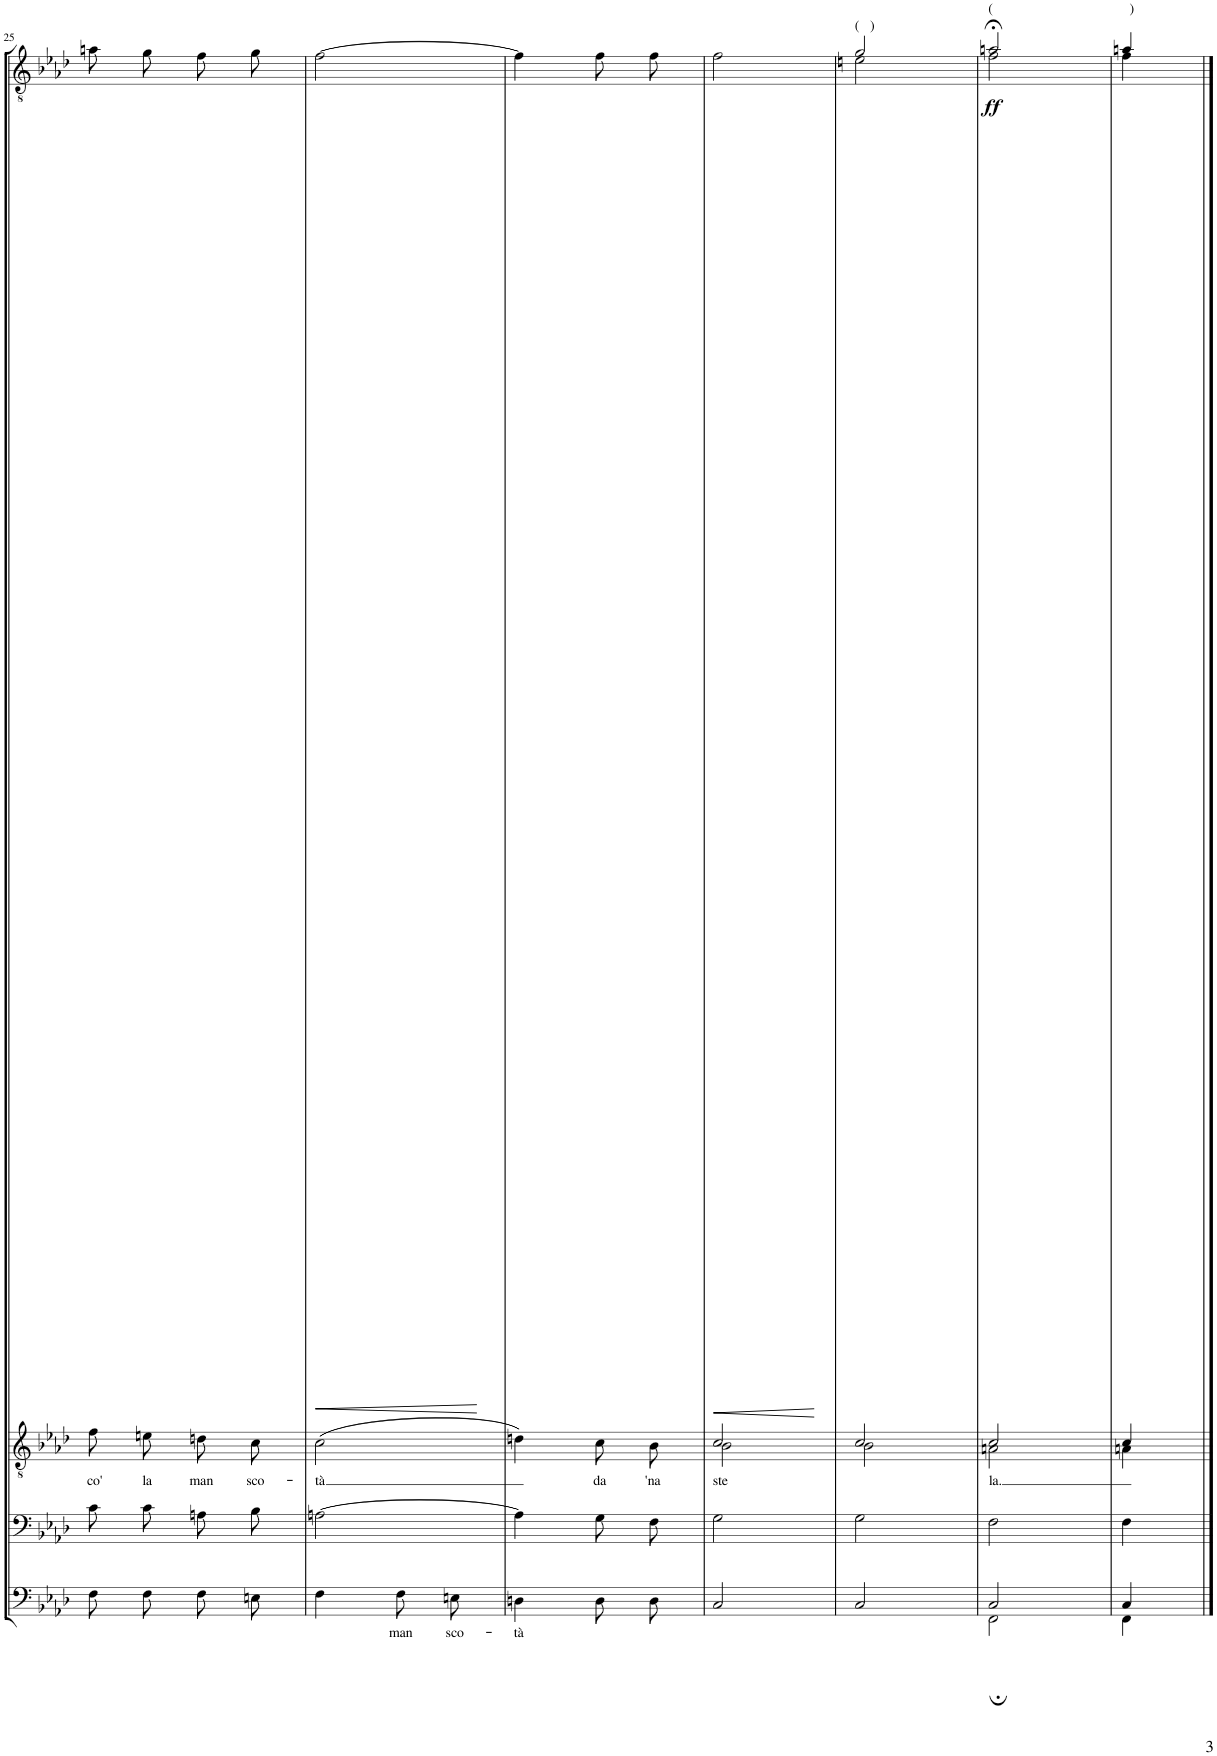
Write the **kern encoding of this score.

**kern	**text	**kern	**kern	**text	**kern	**dynam
*part4	*part4	*part3	*part2	*part2	*part1	*part1
*staff4	*staff4	*staff3	*staff2	*staff2	*staff1	*staff1
*I"Bass	*	*I"Baritone	*I"Tenor	*	*I"Tenor	*
!!LO:PB:g=z
*clefF4	*	*clefF4	*clefGv2	*	*clefGv2	*
*k[b-e-a-d-]	*	*k[b-e-a-d-]	*k[b-e-a-d-]	*	*k[b-e-a-d-]	*
*M2/4	*	*M2/4	*M2/4	*	*M2/4	*
=25	=25	=25	=25	=25	=25	=25
!	!	!	!	!LO:LY:b	!	!
8F\L	.	8c\L	8f\L	co'	8an\L	.
!	!	!	!	!LO:LY:b	!	!
8F\J	.	8c\J	8en\J	la	8g\J	.
!	!	!	!	!LO:LY:b	!	!
8F\L	.	8An\L	8dn\L	man	8f\L	.
!	!	!	!	!LO:LY:b	!	!
8En\J	.	8B-\J	8c\J	sco-	8g\J	.
=26	=26	=26	=26	=26	=26	=26
!	!	!	!	!LO:LY:b	!	!LO:HP:b
4F\	.	[2An\	(2c\	-tà	[2f\	<
!	!LO:LY:b	!	!	!	!	!
8F\L	man	.	.	.	.	.
!	!LO:LY:b	!	!	!	!	!
8En\J	sco-	.	.	.	.	.
.	.	.	.	.	.	[
=27	=27	=27	=27	=27	=27	=27
!	!LO:LY:b	!	!	!	!	!
4Dn\	-tà	4A\]	4dn\)	.	4f\]	.
!	!	!	!	!LO:LY:b	!	!
8D\L	.	8G\L	8c\L	da	8f\L	.
!	!	!	!	!LO:LY:b	!	!
8D\J	.	8F\J	8B-\J	'na	8f\J	.
=28	=28	=28	=28	=28	=28	=28
!	!	!	!	!LO:LY:b	!	!LO:HP:b
*	*	*	*^	*	*	*
2C/	.	2G\	2c/	2B-\	ste-	2f\	<
*	*	*	*v	*v	*	*	*
.	.	.	.	.	.	[
=29	=29	=29	=29	=29	=29	=29
*	*	*	*^	*	*^	*
!	!	!	!	!	!	!LO:TX:a:t=(   )	!	!
2C/	.	2G\	2c/	2B-\	.	2g/	2en\	.
=30	=30	=30	=30	=30	=30	=30	=30	=30
*^	*	*	*	*	*	*	*	*
!	!	!	!	!	!	!	!LO:TX:a:t=(                                       )	!	!
!	!	!	!	!	!	!LO:LY:b	!	!	!LO:DY:b
2C/	2FF;\	.	2F\	2c/	2An\	-la.	2an;</	2f\	ff
=31	=31	=31	=31	=31	=31	=31	=31	=31	=31
4C/	4FF\	.	4F\	4c/	4An\	.	4an/	4f\	.
*	*	*	*	*v	*v	*	*	*	*
*v	*v	*	*	*	*	*v	*v	*
==	==	==	==	==	==	==
*-	*-	*-	*-	*-	*-	*-
